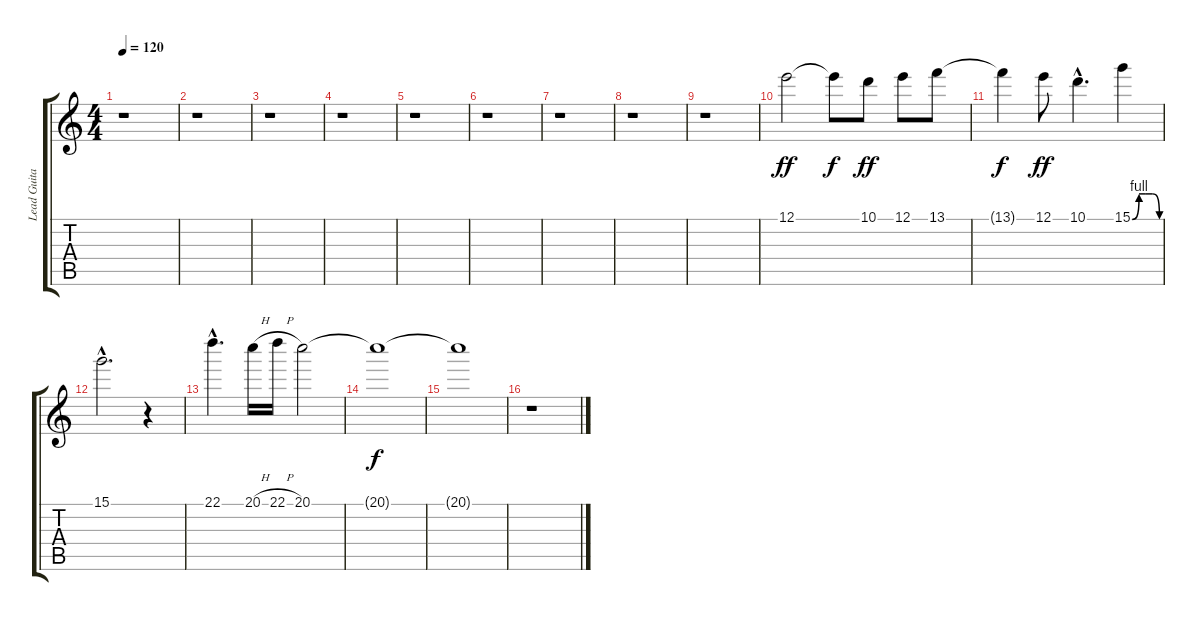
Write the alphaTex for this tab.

\track ("Lead Guitar - Steve Howe" "Lead Guita") {instrument overdrivenguitar}
\staff {score tabs}
\tuning (E4 B3 G3 D3 A2 E2) {hide}
\ts (4 4)
\tempo 120
\clef g2
\ks c
r.1{dy ff instrument overdrivenguitar} |
r.1 |
r.1 |
r.1 |
r.1 |
r.1 |
r.1 |
r.1 |
r.1 |
12.1.2 12.1{t}.8{dy f} 10.1.8{dy ff} 12.1.8 13.1.8 |
13.1{t}.4{dy f} 12.1.8{dy ff} 10.1{hac}.4{d} 15.1{be (custom 0 0 15 4 30 4 45 4 60 0)}.4 |
15.1{hac}.2{d} r.4 |
22.1{hac}.4{d} 20.1{h}.16 22.1{h}.16 20.1.2 |
20.1{t}.1{dy f} |
20.1{t}.1 |
r.1
